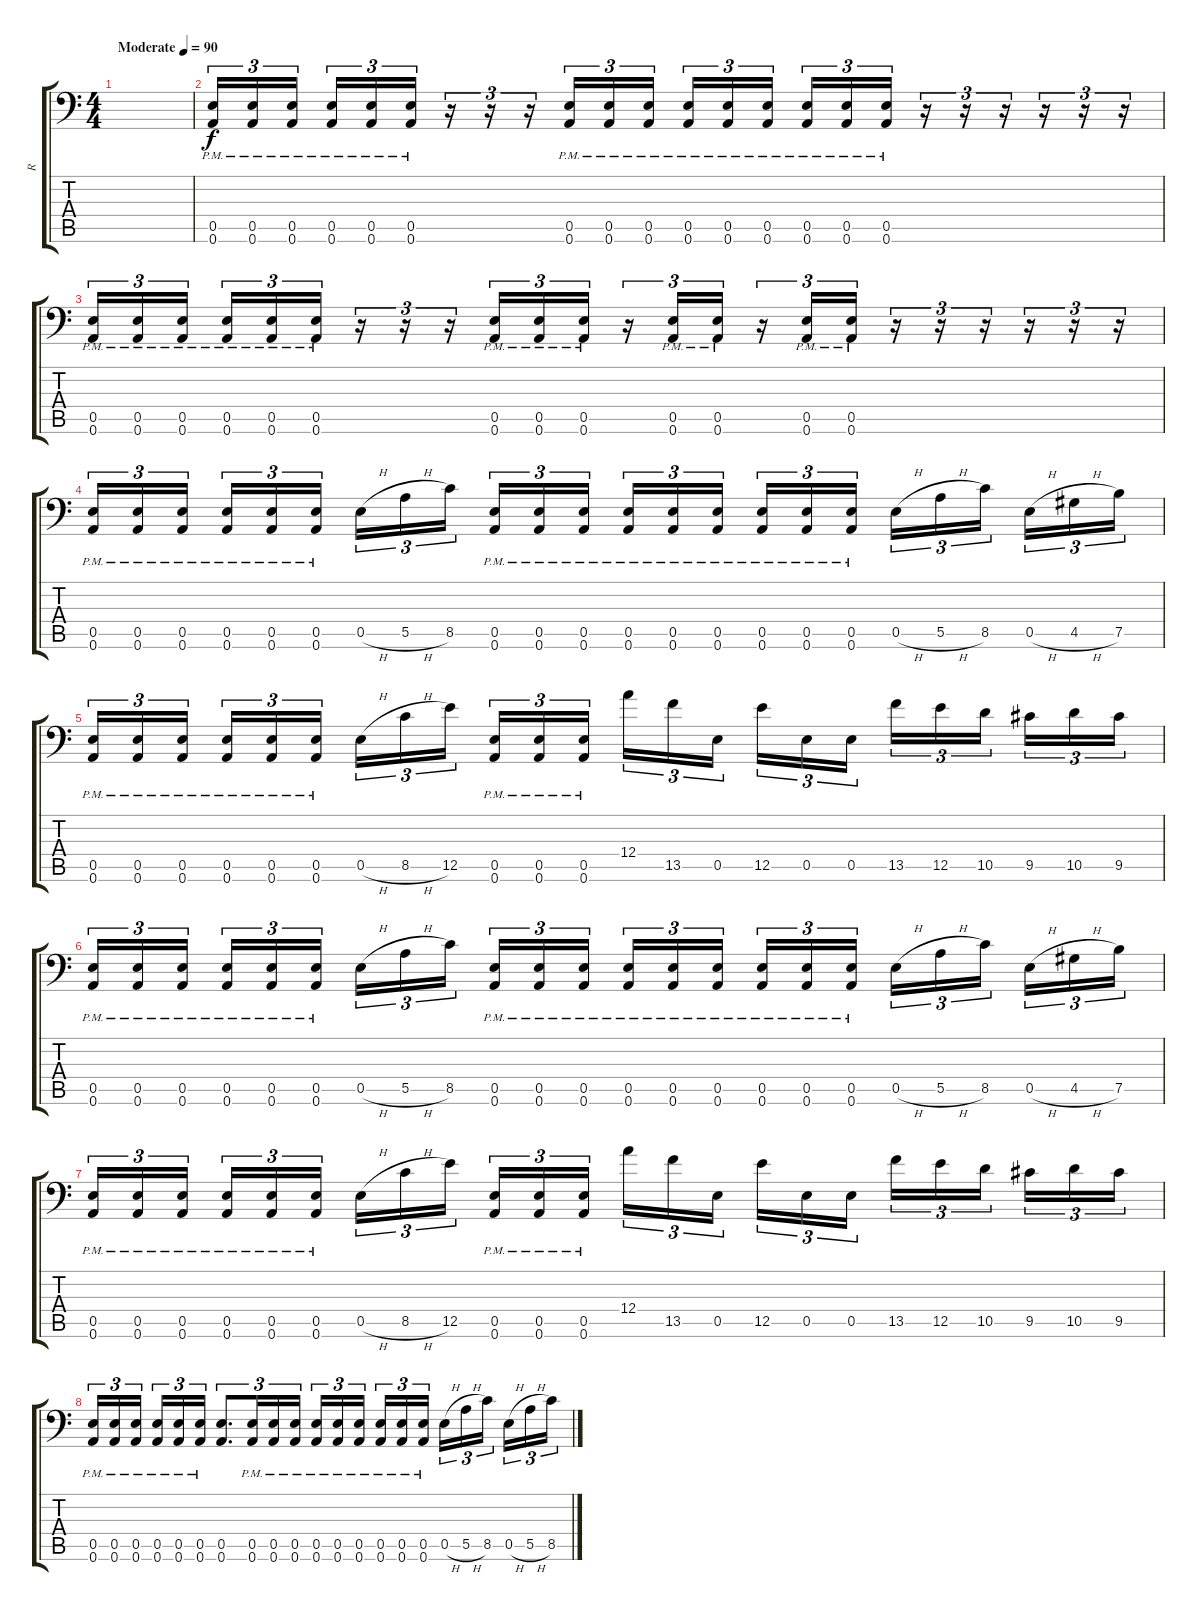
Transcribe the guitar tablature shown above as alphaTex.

\track ("R" "R") {instrument distortionguitar}
\staff {score tabs}
\tuning (B3 Gb3 D3 A2 E2 A1) {hide}
\ts (4 4)
\tempo (90 "Moderate")
\clef f4
\ks c
|
(0.5{pm} 0.6{pm}).16{tu (3 2)} (0.5{pm} 0.6{pm}).16{tu (3 2)} (0.5{pm} 0.6{pm}).16{tu (3 2) beam splitsecondary} (0.5{pm} 0.6{pm}).16{tu (3 2)} (0.5{pm} 0.6{pm}).16{tu (3 2)} (0.5{pm} 0.6{pm}).16{tu (3 2)} r.16{tu (3 2)} r.16{tu (3 2)} r.16{tu (3 2)} (0.5{pm} 0.6{pm}).16{tu (3 2)} (0.5{pm} 0.6{pm}).16{tu (3 2)} (0.5{pm} 0.6{pm}).16{tu (3 2)} (0.5{pm} 0.6{pm}).16{tu (3 2)} (0.5{pm} 0.6{pm}).16{tu (3 2)} (0.5{pm} 0.6{pm}).16{tu (3 2) beam splitsecondary} (0.5{pm} 0.6{pm}).16{tu (3 2)} (0.5{pm} 0.6{pm}).16{tu (3 2)} (0.5{pm} 0.6{pm}).16{tu (3 2)} r.16{tu (3 2)} r.16{tu (3 2)} r.16{tu (3 2)} r.16{tu (3 2)} r.16{tu (3 2)} r.16{tu (3 2)} |
(0.5{pm} 0.6{pm}).16{tu (3 2)} (0.5{pm} 0.6{pm}).16{tu (3 2)} (0.5{pm} 0.6{pm}).16{tu (3 2) beam splitsecondary} (0.5{pm} 0.6{pm}).16{tu (3 2)} (0.5{pm} 0.6{pm}).16{tu (3 2)} (0.5{pm} 0.6{pm}).16{tu (3 2)} r.16{tu (3 2)} r.16{tu (3 2)} r.16{tu (3 2)} (0.5{pm} 0.6{pm}).16{tu (3 2)} (0.5{pm} 0.6{pm}).16{tu (3 2)} (0.5{pm} 0.6{pm}).16{tu (3 2)} r.16{tu (3 2)} (0.5{pm} 0.6{pm}).16{tu (3 2)} (0.5{pm} 0.6{pm}).16{tu (3 2)} r.16{tu (3 2)} (0.5{pm} 0.6{pm}).16{tu (3 2)} (0.5{pm} 0.6{pm}).16{tu (3 2)} r.16{tu (3 2)} r.16{tu (3 2)} r.16{tu (3 2)} r.16{tu (3 2)} r.16{tu (3 2)} r.16{tu (3 2)} |
(0.5{pm} 0.6{pm}).16{tu (3 2)} (0.5{pm} 0.6{pm}).16{tu (3 2)} (0.5{pm} 0.6{pm}).16{tu (3 2) beam splitsecondary} (0.5{pm} 0.6{pm}).16{tu (3 2)} (0.5{pm} 0.6{pm}).16{tu (3 2)} (0.5{pm} 0.6{pm}).16{tu (3 2)} 0.5{h}.16{tu (3 2)} 5.5{h}.16{tu (3 2)} 8.5.16{tu (3 2) beam splitsecondary} (0.5{pm} 0.6{pm}).16{tu (3 2)} (0.5{pm} 0.6{pm}).16{tu (3 2)} (0.5{pm} 0.6{pm}).16{tu (3 2)} (0.5{pm} 0.6{pm}).16{tu (3 2)} (0.5{pm} 0.6{pm}).16{tu (3 2)} (0.5{pm} 0.6{pm}).16{tu (3 2) beam splitsecondary} (0.5{pm} 0.6{pm}).16{tu (3 2)} (0.5{pm} 0.6{pm}).16{tu (3 2)} (0.5{pm} 0.6{pm}).16{tu (3 2)} 0.5{h}.16{tu (3 2)} 5.5{h}.16{tu (3 2)} 8.5.16{tu (3 2) beam splitsecondary} 0.5{h}.16{tu (3 2)} 4.5{h}.16{tu (3 2)} 7.5.16{tu (3 2)} |
(0.5{pm} 0.6{pm}).16{tu (3 2)} (0.5{pm} 0.6{pm}).16{tu (3 2)} (0.5{pm} 0.6{pm}).16{tu (3 2) beam splitsecondary} (0.5{pm} 0.6{pm}).16{tu (3 2)} (0.5{pm} 0.6{pm}).16{tu (3 2)} (0.5{pm} 0.6{pm}).16{tu (3 2)} 0.5{h}.16{tu (3 2)} 8.5{h}.16{tu (3 2)} 12.5.16{tu (3 2) beam splitsecondary} (0.5{pm} 0.6{pm}).16{tu (3 2)} (0.5{pm} 0.6{pm}).16{tu (3 2)} (0.5{pm} 0.6{pm}).16{tu (3 2)} 12.4.16{tu (3 2)} 13.5.16{tu (3 2)} 0.5.16{tu (3 2) beam splitsecondary} 12.5.16{tu (3 2)} 0.5.16{tu (3 2)} 0.5.16{tu (3 2)} 13.5.16{tu (3 2)} 12.5.16{tu (3 2)} 10.5.16{tu (3 2) beam splitsecondary} 9.5.16{tu (3 2)} 10.5.16{tu (3 2)} 9.5.16{tu (3 2)} |
(0.5{pm} 0.6{pm}).16{tu (3 2)} (0.5{pm} 0.6{pm}).16{tu (3 2)} (0.5{pm} 0.6{pm}).16{tu (3 2) beam splitsecondary} (0.5{pm} 0.6{pm}).16{tu (3 2)} (0.5{pm} 0.6{pm}).16{tu (3 2)} (0.5{pm} 0.6{pm}).16{tu (3 2)} 0.5{h}.16{tu (3 2)} 5.5{h}.16{tu (3 2)} 8.5.16{tu (3 2) beam splitsecondary} (0.5{pm} 0.6{pm}).16{tu (3 2)} (0.5{pm} 0.6{pm}).16{tu (3 2)} (0.5{pm} 0.6{pm}).16{tu (3 2)} (0.5{pm} 0.6{pm}).16{tu (3 2)} (0.5{pm} 0.6{pm}).16{tu (3 2)} (0.5{pm} 0.6{pm}).16{tu (3 2) beam splitsecondary} (0.5{pm} 0.6{pm}).16{tu (3 2)} (0.5{pm} 0.6{pm}).16{tu (3 2)} (0.5{pm} 0.6{pm}).16{tu (3 2)} 0.5{h}.16{tu (3 2)} 5.5{h}.16{tu (3 2)} 8.5.16{tu (3 2) beam splitsecondary} 0.5{h}.16{tu (3 2)} 4.5{h}.16{tu (3 2)} 7.5.16{tu (3 2)} |
(0.5{pm} 0.6{pm}).16{tu (3 2)} (0.5{pm} 0.6{pm}).16{tu (3 2)} (0.5{pm} 0.6{pm}).16{tu (3 2) beam splitsecondary} (0.5{pm} 0.6{pm}).16{tu (3 2)} (0.5{pm} 0.6{pm}).16{tu (3 2)} (0.5{pm} 0.6{pm}).16{tu (3 2)} 0.5{h}.16{tu (3 2)} 8.5{h}.16{tu (3 2)} 12.5.16{tu (3 2) beam splitsecondary} (0.5{pm} 0.6{pm}).16{tu (3 2)} (0.5{pm} 0.6{pm}).16{tu (3 2)} (0.5{pm} 0.6{pm}).16{tu (3 2)} 12.4.16{tu (3 2)} 13.5.16{tu (3 2)} 0.5.16{tu (3 2) beam splitsecondary} 12.5.16{tu (3 2)} 0.5.16{tu (3 2)} 0.5.16{tu (3 2)} 13.5.16{tu (3 2)} 12.5.16{tu (3 2)} 10.5.16{tu (3 2) beam splitsecondary} 9.5.16{tu (3 2)} 10.5.16{tu (3 2)} 9.5.16{tu (3 2)} |
(0.5{pm} 0.6{pm}).16{tu (3 2)} (0.5{pm} 0.6{pm}).16{tu (3 2)} (0.5{pm} 0.6{pm}).16{tu (3 2) beam splitsecondary} (0.5{pm} 0.6{pm}).16{tu (3 2)} (0.5{pm} 0.6{pm}).16{tu (3 2)} (0.5{pm} 0.6{pm}).16{tu (3 2)} (0.5 0.6).8{d tu (3 2)} (0.5{pm} 0.6{pm}).16{tu (3 2)} (0.5{pm} 0.6{pm}).16{tu (3 2)} (0.5{pm} 0.6{pm}).16{tu (3 2)} (0.5{pm} 0.6{pm}).16{tu (3 2)} (0.5{pm} 0.6{pm}).16{tu (3 2)} (0.5{pm} 0.6{pm}).16{tu (3 2) beam splitsecondary} (0.5{pm} 0.6{pm}).16{tu (3 2)} (0.5{pm} 0.6{pm}).16{tu (3 2)} (0.5{pm} 0.6{pm}).16{tu (3 2)} 0.5{h}.16{tu (3 2)} 5.5{h}.16{tu (3 2)} 8.5.16{tu (3 2) beam splitsecondary} 0.5{h}.16{tu (3 2)} 5.5{h}.16{tu (3 2)} 8.5.16{tu (3 2)}
